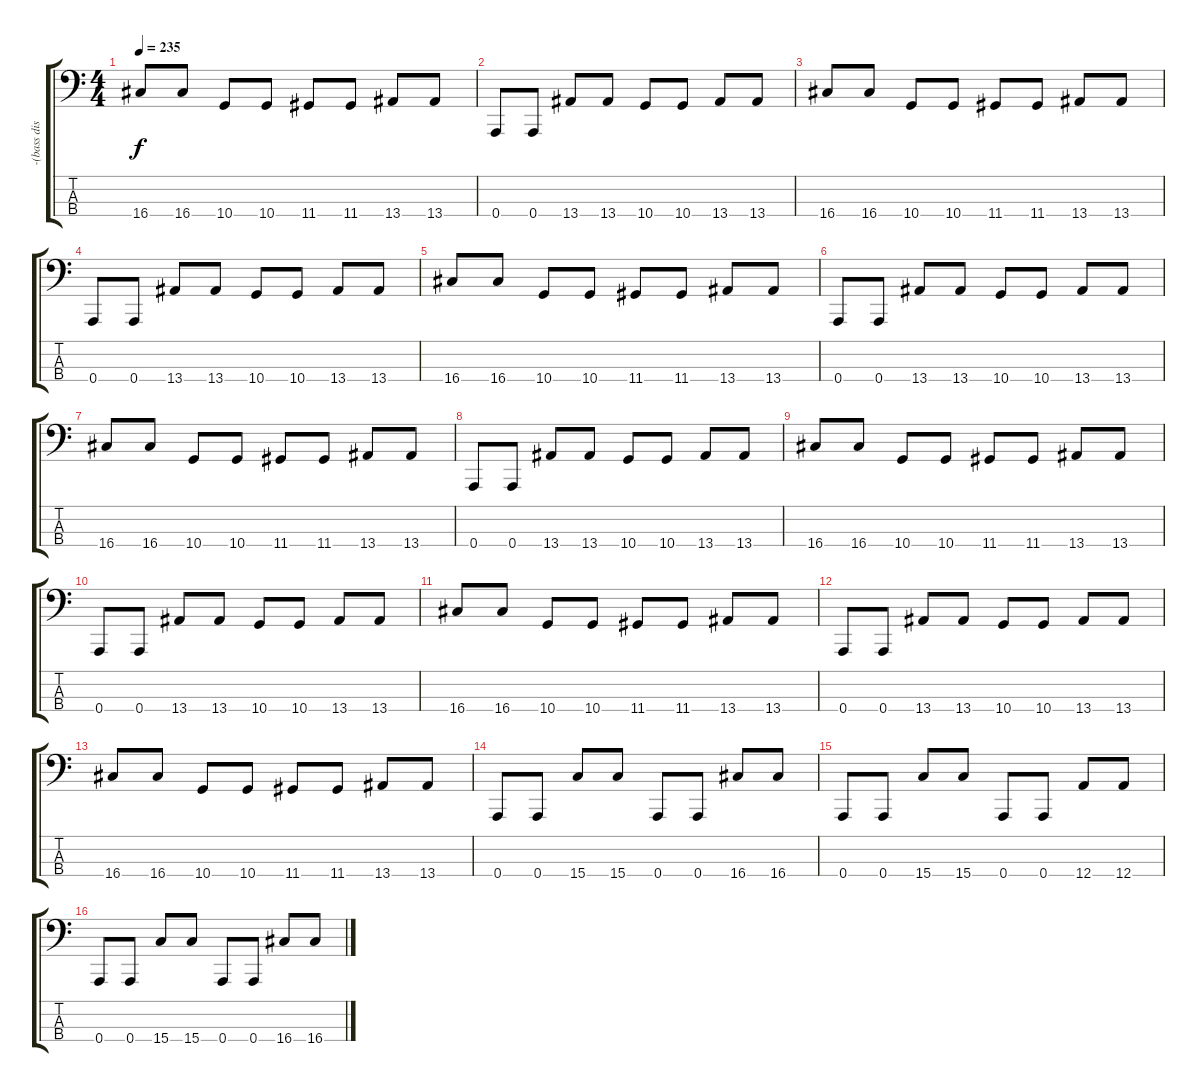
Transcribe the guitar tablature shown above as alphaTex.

\track ("-(bass distortion)-" "-(bass dis") {instrument distortionguitar}
\staff {score tabs}
\tuning (D2 A1 E1 A0) {hide}
\ts (4 4)
\tempo 235
\clef f4
\ks c
16.4.8{dy f} 16.4.8 10.4.8 10.4.8 11.4.8 11.4.8 13.4.8 13.4.8 |
0.4.8 0.4.8 13.4.8 13.4.8 10.4.8 10.4.8 13.4.8 13.4.8 |
16.4.8 16.4.8 10.4.8 10.4.8 11.4.8 11.4.8 13.4.8 13.4.8 |
0.4.8 0.4.8 13.4.8 13.4.8 10.4.8 10.4.8 13.4.8 13.4.8 |
16.4.8 16.4.8 10.4.8 10.4.8 11.4.8 11.4.8 13.4.8 13.4.8 |
0.4.8 0.4.8 13.4.8 13.4.8 10.4.8 10.4.8 13.4.8 13.4.8 |
16.4.8 16.4.8 10.4.8 10.4.8 11.4.8 11.4.8 13.4.8 13.4.8 |
0.4.8 0.4.8 13.4.8 13.4.8 10.4.8 10.4.8 13.4.8 13.4.8 |
16.4.8 16.4.8 10.4.8 10.4.8 11.4.8 11.4.8 13.4.8 13.4.8 |
0.4.8 0.4.8 13.4.8 13.4.8 10.4.8 10.4.8 13.4.8 13.4.8 |
16.4.8 16.4.8 10.4.8 10.4.8 11.4.8 11.4.8 13.4.8 13.4.8 |
0.4.8 0.4.8 13.4.8 13.4.8 10.4.8 10.4.8 13.4.8 13.4.8 |
16.4.8 16.4.8 10.4.8 10.4.8 11.4.8 11.4.8 13.4.8 13.4.8 |
0.4.8 0.4.8 15.4.8 15.4.8 0.4.8 0.4.8 16.4.8 16.4.8 |
0.4.8 0.4.8 15.4.8 15.4.8 0.4.8 0.4.8 12.4.8 12.4.8 |
0.4.8 0.4.8 15.4.8 15.4.8 0.4.8 0.4.8 16.4.8 16.4.8
